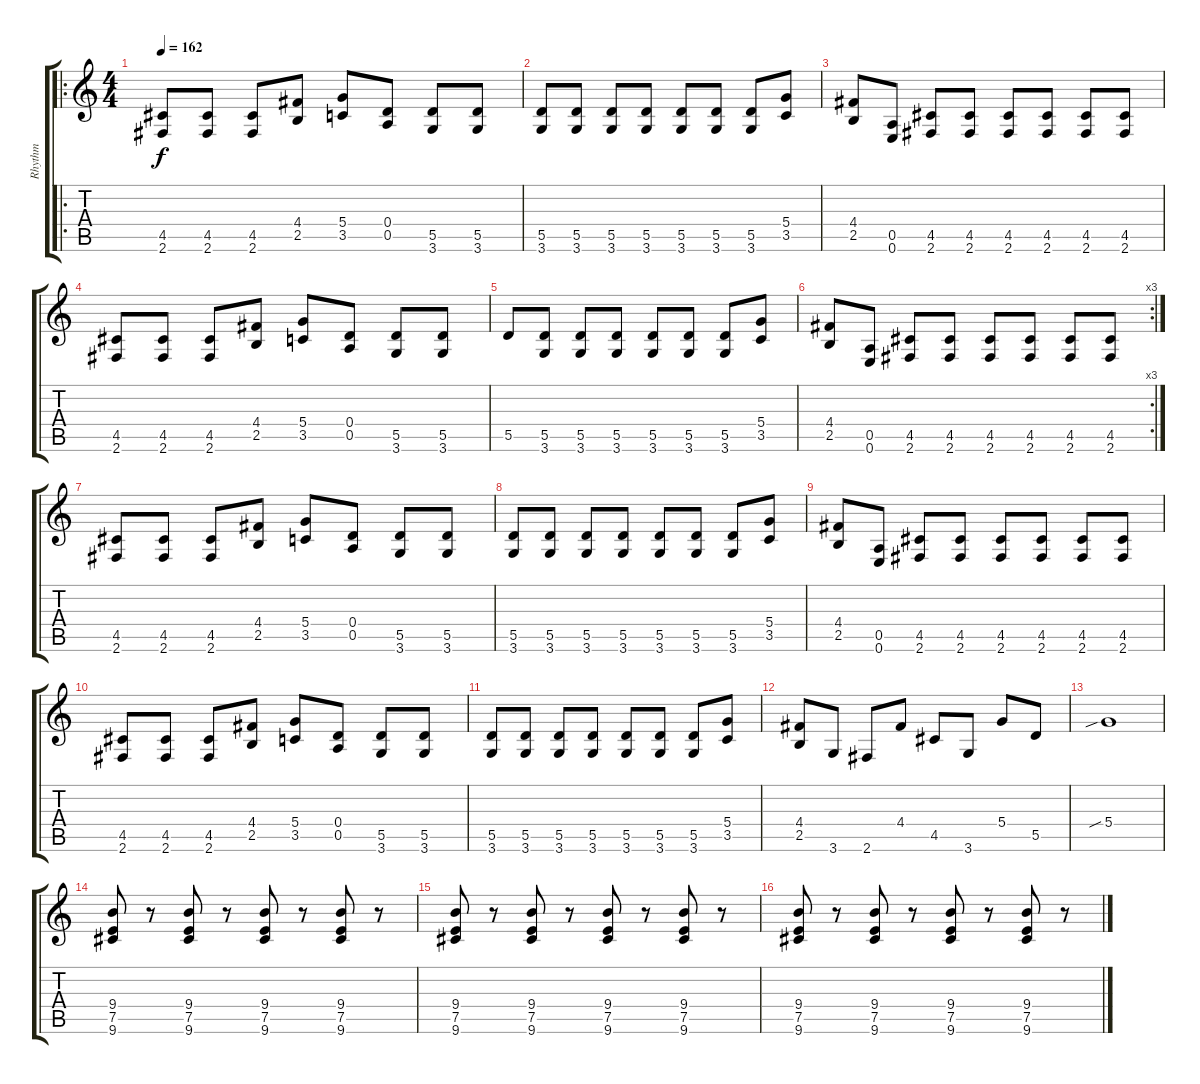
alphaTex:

\track ("Rhythm" "Rhythm") {instrument acousticguitarsteel}
\staff {score tabs}
\tuning (E4 B3 G3 D3 A2 E2) {hide}
\ro
\ts (4 4)
\tempo 162
\clef g2
\ks c
(4.5 2.6).8{dy f} (4.5 2.6).8 (4.5 2.6).8 (4.4 2.5).8 (5.4 3.5).8 (0.4 0.5).8 (5.5 3.6).8 (5.5 3.6).8 |
(5.5 3.6).8 (5.5 3.6).8 (5.5 3.6).8 (5.5 3.6).8 (5.5 3.6).8 (5.5 3.6).8 (5.5 3.6).8 (5.4 3.5).8 |
(4.4 2.5).8 (0.5 0.6).8 (4.5 2.6).8 (4.5 2.6).8 (4.5 2.6).8 (4.5 2.6).8 (4.5 2.6).8 (4.5 2.6).8 |
(4.5 2.6).8 (4.5 2.6).8 (4.5 2.6).8 (4.4 2.5).8 (5.4 3.5).8 (0.4 0.5).8 (5.5 3.6).8 (5.5 3.6).8 |
5.5.8 (5.5 3.6).8 (5.5 3.6).8 (5.5 3.6).8 (5.5 3.6).8 (5.5 3.6).8 (5.5 3.6).8 (5.4 3.5).8 |
\rc 3
(4.4 2.5).8 (0.5 0.6).8 (4.5 2.6).8 (4.5 2.6).8 (4.5 2.6).8 (4.5 2.6).8 (4.5 2.6).8 (4.5 2.6).8 |
(4.5 2.6).8 (4.5 2.6).8 (4.5 2.6).8 (4.4 2.5).8 (5.4 3.5).8 (0.4 0.5).8 (5.5 3.6).8 (5.5 3.6).8 |
(5.5 3.6).8 (5.5 3.6).8 (5.5 3.6).8 (5.5 3.6).8 (5.5 3.6).8 (5.5 3.6).8 (5.5 3.6).8 (5.4 3.5).8 |
(4.4 2.5).8 (0.5 0.6).8 (4.5 2.6).8 (4.5 2.6).8 (4.5 2.6).8 (4.5 2.6).8 (4.5 2.6).8 (4.5 2.6).8 |
(4.5 2.6).8 (4.5 2.6).8 (4.5 2.6).8 (4.4 2.5).8 (5.4 3.5).8 (0.4 0.5).8 (5.5 3.6).8 (5.5 3.6).8 |
(5.5 3.6).8 (5.5 3.6).8 (5.5 3.6).8 (5.5 3.6).8 (5.5 3.6).8 (5.5 3.6).8 (5.5 3.6).8 (5.4 3.5).8 |
(4.4 2.5).8 3.6.8 2.6.8 4.4.8 4.5.8 3.6.8 5.4.8 5.5.8 |
5.4{sib}.1 |
(9.4 7.5 9.6).8 r.8 (9.4 7.5 9.6).8 r.8 (9.4 7.5 9.6).8 r.8 (9.4 7.5 9.6).8 r.8 |
(9.4 7.5 9.6).8 r.8 (9.4 7.5 9.6).8 r.8 (9.4 7.5 9.6).8 r.8 (9.4 7.5 9.6).8 r.8 |
(9.4 7.5 9.6).8 r.8 (9.4 7.5 9.6).8 r.8 (9.4 7.5 9.6).8 r.8 (9.4 7.5 9.6).8 r.8
